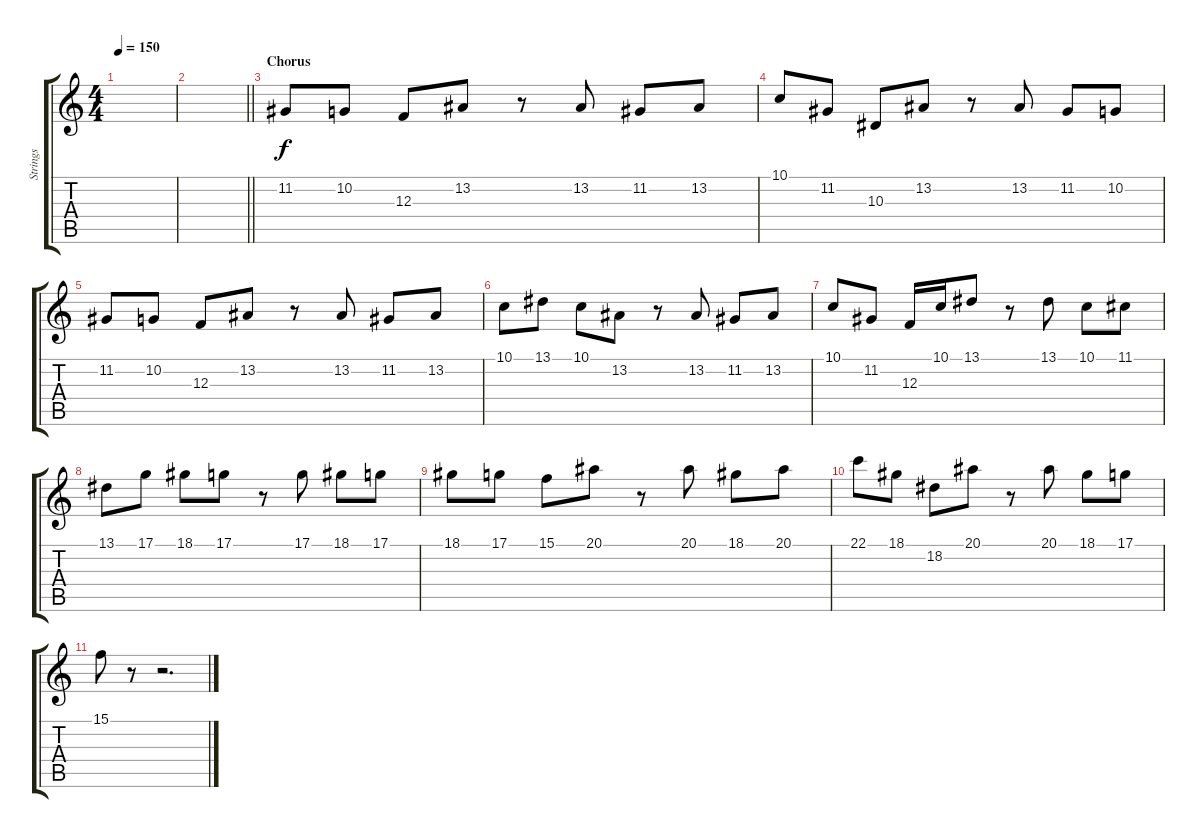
\track ("Strings" "Strings") {instrument stringensemble1}
\staff {score tabs}
\tuning (D4 A3 F3 C3 G2 D2) {hide}
\ts (4 4)
\tempo 150
\clef g2
\ks c
|
\barLineRight lightlight
|
\section ("" "Chorus")
11.2.8 10.2.8 12.3.8 13.2.8 r.8 13.2.8 11.2.8 13.2.8 |
10.1.8 11.2.8 10.3.8 13.2.8 r.8 13.2.8 11.2.8 10.2.8 |
11.2.8 10.2.8 12.3.8 13.2.8 r.8 13.2.8 11.2.8 13.2.8 |
10.1.8 13.1.8 10.1.8 13.2.8 r.8 13.2.8 11.2.8 13.2.8 |
10.1.8 11.2.8 12.3.16 10.1.16 13.1.8 r.8 13.1.8 10.1.8 11.1.8 |
13.1.8 17.1.8 18.1.8 17.1.8 r.8 17.1.8 18.1.8 17.1.8 |
18.1.8 17.1.8 15.1.8 20.1.8 r.8 20.1.8 18.1.8 20.1.8 |
22.1.8 18.1.8 18.2.8 20.1.8 r.8 20.1.8 18.1.8 17.1.8 |
15.1.8 r.8 r.2{d}
